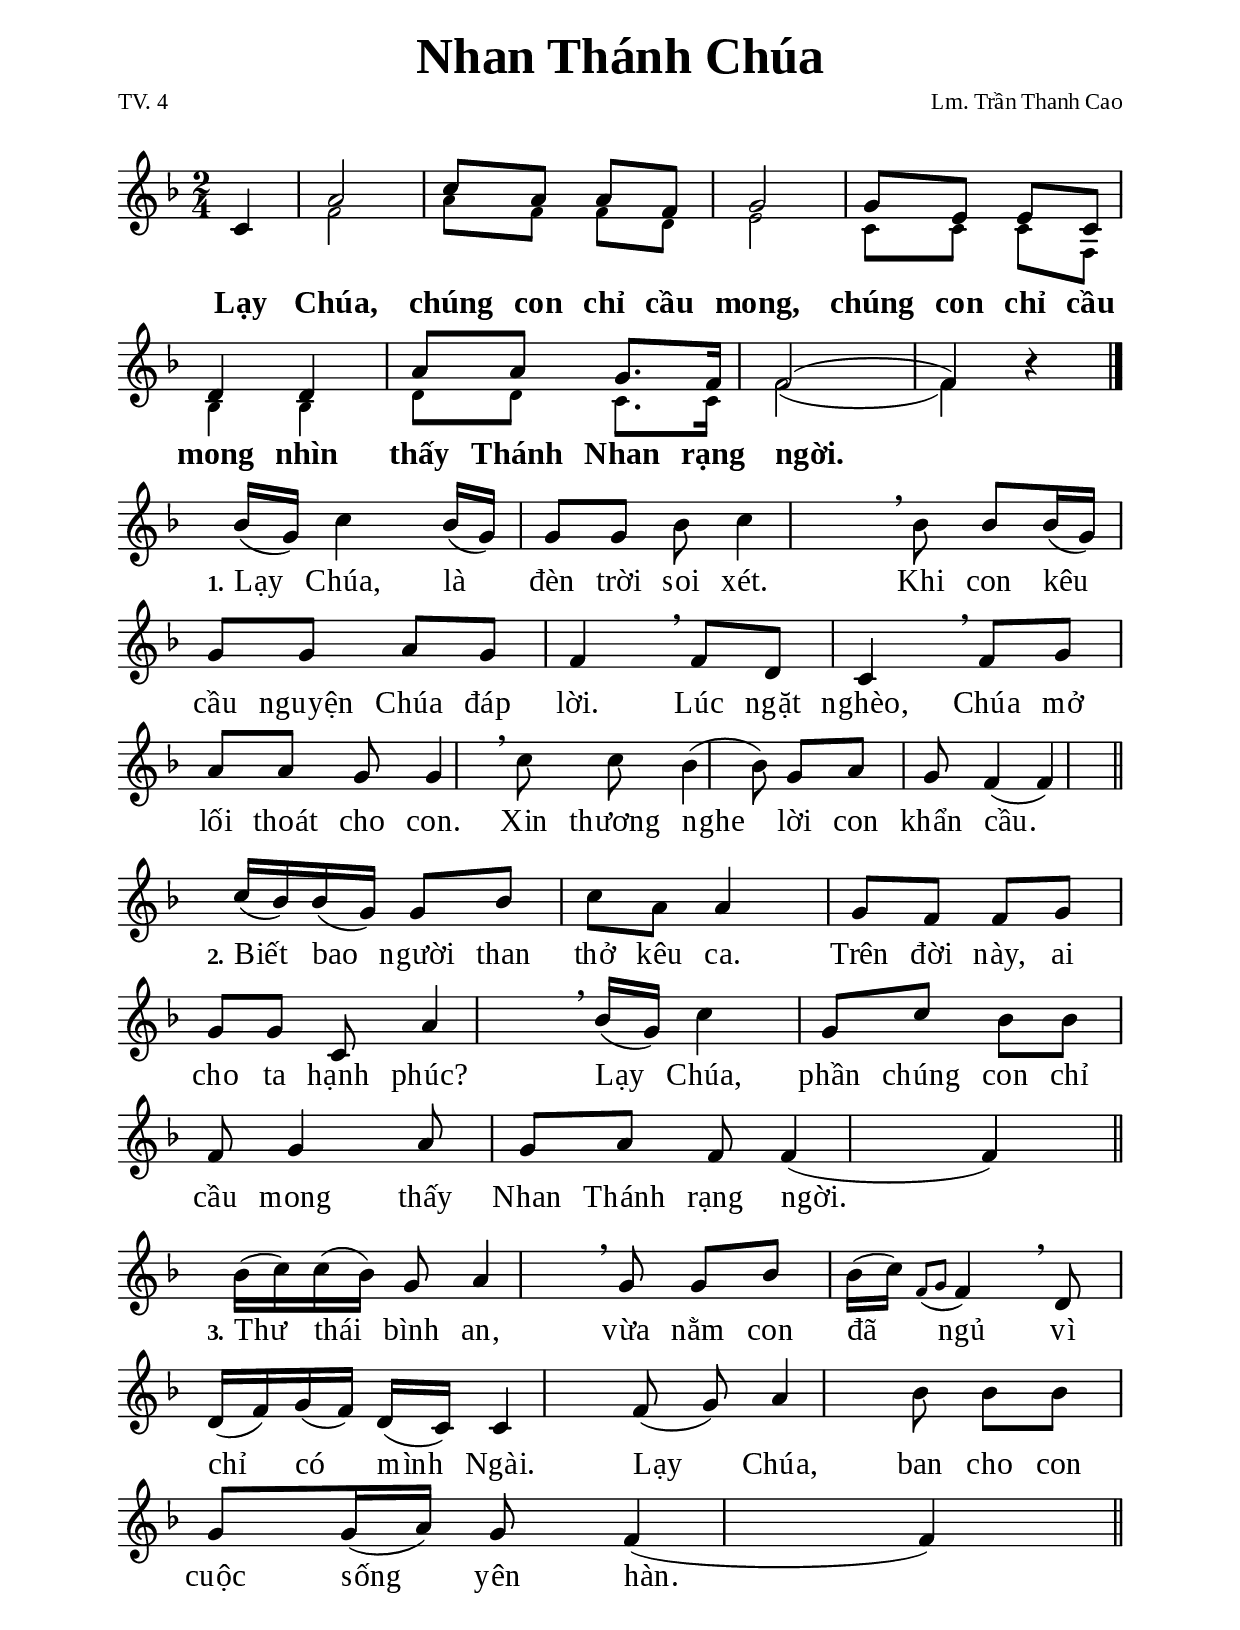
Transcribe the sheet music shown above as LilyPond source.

% Cài đặt chung
\version "2.20.0"
\include "english.ly"

\header {
  title = \markup { \fontsize #3 "Nhan Thánh Chúa" }
  poet = "TV. 4"
  composer = "Lm. Trần Thanh Cao"
  arranger = " "
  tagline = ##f
}

\paper {
  #(set-paper-size "a4")
  top-margin = 15\mm
  bottom-margin = 15\mm
  left-margin = 20\mm
  right-margin = 20\mm
  indent = #0
  #(define fonts
    (make-pango-font-tree
      "Liberation Serif"
      "Liberation Serif"
      "Liberation Serif"
      (/ 20 20)))
  page-count = #1
}

% Nhạc điệp khúc
nhacDiepKhucSop= \relative c' {
  \partial 4 c4 |
  a'2 |
  c8 a a f |
  g2 |
  g8 e e c |
  d4 d |
  a'8 a g8. f16 |
  f2 ( |
  f4) r4 \bar "|."
}

nhacDiepKhucBass= \relative c' {
  \skip 4
  f2 |
  a8 f f d |
  e2 |
  c8 c c f, |
  bf4 bf |
  d8 d c8. c16 |
  f2 ( |
  f4) r
}

% Nhạc phiên khúc
nhacPhienKhucMot = \relative c'' {
  bf16 (g) c4 bf16 (g) g8 g bf c4 \breathe
  bf8 bf bf16 (g) g8 g a g f4 \breathe
  f8 d c4 \breathe
  f8 g a a g g4 \breathe
  c8 c bf4 (bf8) 
  g a g f4 (f) \bar "||"
}

nhacPhienKhucHai = \relative c'' {
  c16 (bf) bf (g) g8 bf c a a4 g8 f f g g g c, a'4 \breathe
  bf16 (g) c4 g8 c bf bf f g4 a8 g a f f4 (f) \bar "||"
}

nhacPhienKhucBa = \relative c'' {
  bf16 (c) c (bf) g8 a4 \breathe
  g8 g bf bf16 (c)
  \acciaccatura { f,8 g } f4 \breathe
  d8 d16 (f) g (f) d (c) c4 f8 (g) a4 bf8 bf bf
  g g16 (a) g8 f4 (f) \bar "||"
}

% Lời điệp khúc
loiDiepKhuc = \lyricmode {
  Lạy Chúa, chúng con chỉ cầu mong,
  chúng con chỉ cầu mong nhìn thấy Thánh Nhan rạng ngời.
}

% Lời phiên khúc
loiPhienKhucMot = \lyricmode {
  \set stanza = #"1."
  Lạy Chúa, là đèn trời soi xét.
  Khi con kêu cầu nguyện Chúa đáp lời.
  Lúc ngặt nghèo, Chúa mở lối thoát cho con.
  Xin thương nghe lời con khẩn cầu.
}

loiPhienKhucHai = \lyricmode {
  \set stanza = #"2."
  Biết bao người than thở kêu ca.
  Trên đời này, ai cho ta hạnh phúc?
  Lạy Chúa, phần chúng con chỉ cầu mong
  thấy Nhan Thánh rạng ngời.
}

loiPhienKhucBa = \lyricmode {
  \set stanza = #"3."
  Thư thái bình an, vừa nằm con đã ngủ vì chỉ có mình Ngài.
  Lạy Chúa, ban cho con cuộc sống yên hàn.
}


% Dàn trang
\score {
  \new ChoirStaff <<
    \new Staff = diepKhuc \with {
        \consists "Merge_rests_engraver"
        \magnifyStaff #(magstep +1)
      }
      <<
      \new Voice = beSop {
        \voiceOne \key f \major \time 2/4 \nhacDiepKhucSop
      }
      \new Voice = beBas {
        \override NoteHead.font-size = #-2
        \voiceTwo \key f \major \time 2/4 \nhacDiepKhucBass
      }
    >>
    \new Lyrics \lyricsto beSop \loiDiepKhuc
  >>
  \layout {
    \override Lyrics.LyricText.font-series = #'bold
    \override Lyrics.LyricText.font-size = #+3
    \override Lyrics.LyricSpace.minimum-distance = #2.0
    \override Score.BarNumber.break-visibility = ##(#f #f #f)
  }
}

\score {
  \new ChoirStaff <<
    \new Staff = phienKhuc \with {
        \magnifyStaff #(magstep +1)
      }
      <<
      \new Voice = beSop {
        \key f \major \time 2/4 \nhacPhienKhucMot
      }
    >>
    \new Lyrics \lyricsto beSop \loiPhienKhucMot
  >>
  \layout {
    \override Staff.TimeSignature.transparent = ##t
    \override Lyrics.LyricText.font-size = #+3
    \override Lyrics.LyricSpace.minimum-distance = #2.0
    \override Score.BarNumber.break-visibility = ##(#f #f #f)
    \set Score.barAlways = ##t
    \set Score.defaultBarType = ""
  } 
}

\score {
  \new ChoirStaff <<
    \new Staff = phienKhuc \with {
        \magnifyStaff #(magstep +1)
      }
      <<
      \new Voice = beSop {
        \key f \major \time 2/4 \nhacPhienKhucHai
      }
    >>
    \new Lyrics \lyricsto beSop \loiPhienKhucHai
  >>
  \layout {
    \override Staff.TimeSignature.transparent = ##t
    \override Lyrics.LyricText.font-size = #+3
    \override Lyrics.LyricSpace.minimum-distance = #2.0
    \override Score.BarNumber.break-visibility = ##(#f #f #f)
    \set Score.barAlways = ##t
    \set Score.defaultBarType = ""
  } 
}

\score {
  \new ChoirStaff <<
    \new Staff = phienKhuc \with {
        \magnifyStaff #(magstep +1)
      }
      <<
      \new Voice = beSop {
        \key f \major \time 2/4 \nhacPhienKhucBa
      }
    >>
    \new Lyrics \lyricsto beSop \loiPhienKhucBa
  >>
  \layout {
    \override Staff.TimeSignature.transparent = ##t
    \override Lyrics.LyricText.font-size = #+3
    \override Lyrics.LyricSpace.minimum-distance = #2.0
    \override Score.BarNumber.break-visibility = ##(#f #f #f)
    \set Score.barAlways = ##t
    \set Score.defaultBarType = ""
  } 
}
